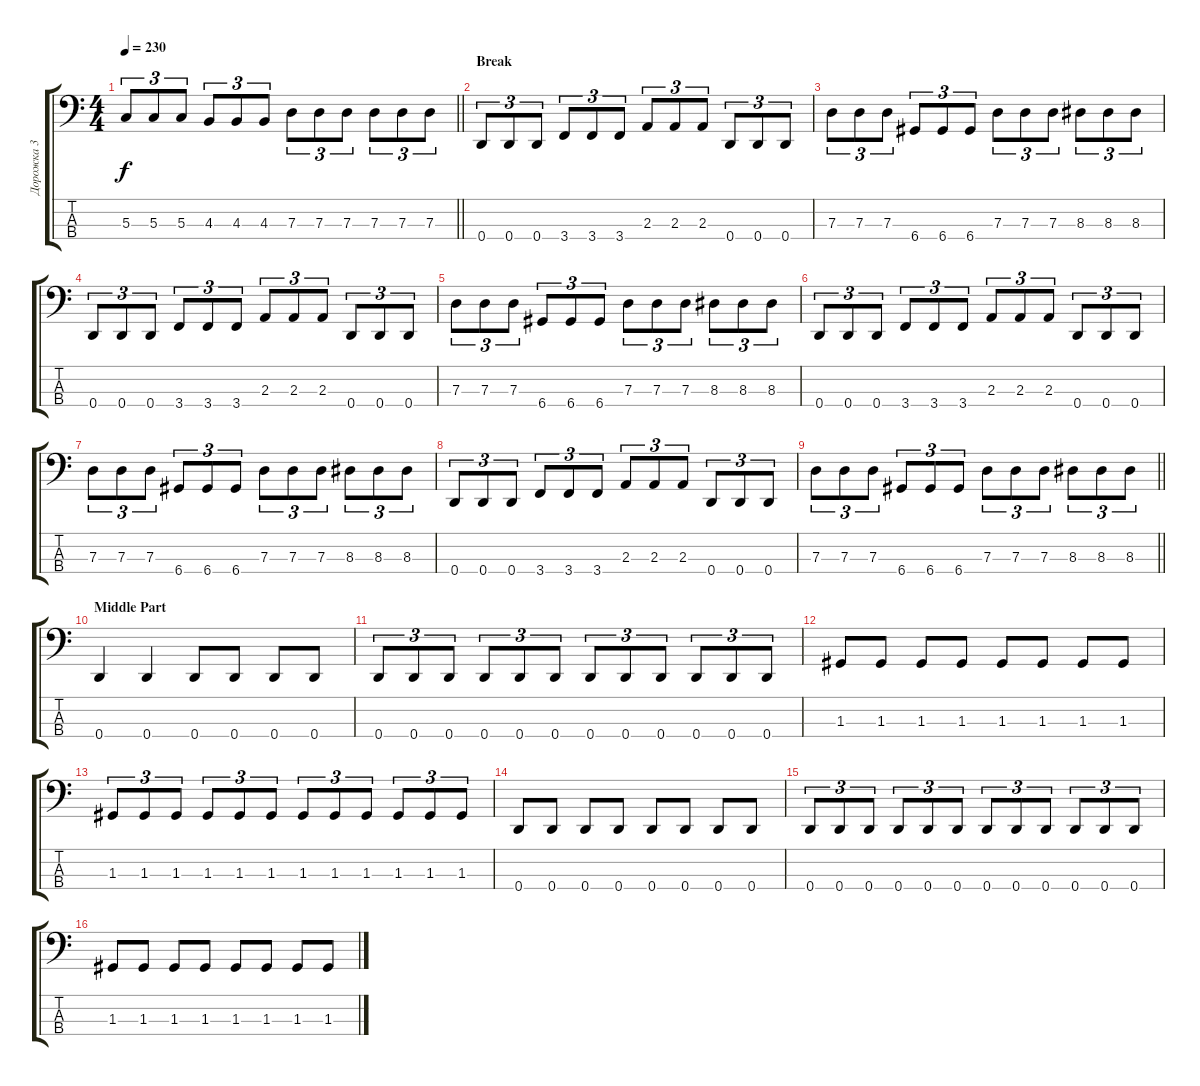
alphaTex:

\track ("Дорожка 3" "Дорожка 3") {instrument electricbasspick}
\staff {score tabs}
\tuning (F2 C2 G1 D1) {hide}
\ts (4 4)
\tempo 230
\clef f4
\barLineRight lightlight
\ks c
5.3.8{tu (3 2) dy f} 5.3.8{tu (3 2)} 5.3.8{tu (3 2)} 4.3.8{tu (3 2)} 4.3.8{tu (3 2)} 4.3.8{tu (3 2)} 7.3.8{tu (3 2)} 7.3.8{tu (3 2)} 7.3.8{tu (3 2)} 7.3.8{tu (3 2)} 7.3.8{tu (3 2)} 7.3.8{tu (3 2)} |
\section ("" "Break")
0.4.8{tu (3 2)} 0.4.8{tu (3 2)} 0.4.8{tu (3 2)} 3.4.8{tu (3 2)} 3.4.8{tu (3 2)} 3.4.8{tu (3 2)} 2.3.8{tu (3 2)} 2.3.8{tu (3 2)} 2.3.8{tu (3 2)} 0.4.8{tu (3 2)} 0.4.8{tu (3 2)} 0.4.8{tu (3 2)} |
7.3.8{tu (3 2)} 7.3.8{tu (3 2)} 7.3.8{tu (3 2)} 6.4.8{tu (3 2)} 6.4.8{tu (3 2)} 6.4.8{tu (3 2)} 7.3.8{tu (3 2)} 7.3.8{tu (3 2)} 7.3.8{tu (3 2)} 8.3.8{tu (3 2)} 8.3.8{tu (3 2)} 8.3.8{tu (3 2)} |
0.4.8{tu (3 2)} 0.4.8{tu (3 2)} 0.4.8{tu (3 2)} 3.4.8{tu (3 2)} 3.4.8{tu (3 2)} 3.4.8{tu (3 2)} 2.3.8{tu (3 2)} 2.3.8{tu (3 2)} 2.3.8{tu (3 2)} 0.4.8{tu (3 2)} 0.4.8{tu (3 2)} 0.4.8{tu (3 2)} |
7.3.8{tu (3 2)} 7.3.8{tu (3 2)} 7.3.8{tu (3 2)} 6.4.8{tu (3 2)} 6.4.8{tu (3 2)} 6.4.8{tu (3 2)} 7.3.8{tu (3 2)} 7.3.8{tu (3 2)} 7.3.8{tu (3 2)} 8.3.8{tu (3 2)} 8.3.8{tu (3 2)} 8.3.8{tu (3 2)} |
0.4.8{tu (3 2)} 0.4.8{tu (3 2)} 0.4.8{tu (3 2)} 3.4.8{tu (3 2)} 3.4.8{tu (3 2)} 3.4.8{tu (3 2)} 2.3.8{tu (3 2)} 2.3.8{tu (3 2)} 2.3.8{tu (3 2)} 0.4.8{tu (3 2)} 0.4.8{tu (3 2)} 0.4.8{tu (3 2)} |
7.3.8{tu (3 2)} 7.3.8{tu (3 2)} 7.3.8{tu (3 2)} 6.4.8{tu (3 2)} 6.4.8{tu (3 2)} 6.4.8{tu (3 2)} 7.3.8{tu (3 2)} 7.3.8{tu (3 2)} 7.3.8{tu (3 2)} 8.3.8{tu (3 2)} 8.3.8{tu (3 2)} 8.3.8{tu (3 2)} |
0.4.8{tu (3 2)} 0.4.8{tu (3 2)} 0.4.8{tu (3 2)} 3.4.8{tu (3 2)} 3.4.8{tu (3 2)} 3.4.8{tu (3 2)} 2.3.8{tu (3 2)} 2.3.8{tu (3 2)} 2.3.8{tu (3 2)} 0.4.8{tu (3 2)} 0.4.8{tu (3 2)} 0.4.8{tu (3 2)} |
\barLineRight lightlight
7.3.8{tu (3 2)} 7.3.8{tu (3 2)} 7.3.8{tu (3 2)} 6.4.8{tu (3 2)} 6.4.8{tu (3 2)} 6.4.8{tu (3 2)} 7.3.8{tu (3 2)} 7.3.8{tu (3 2)} 7.3.8{tu (3 2)} 8.3.8{tu (3 2)} 8.3.8{tu (3 2)} 8.3.8{tu (3 2)} |
\section ("" "Middle Part")
0.4.4 0.4.4 0.4.8 0.4.8 0.4.8 0.4.8 |
0.4.8{tu (3 2)} 0.4.8{tu (3 2)} 0.4.8{tu (3 2)} 0.4.8{tu (3 2)} 0.4.8{tu (3 2)} 0.4.8{tu (3 2)} 0.4.8{tu (3 2)} 0.4.8{tu (3 2)} 0.4.8{tu (3 2)} 0.4.8{tu (3 2)} 0.4.8{tu (3 2)} 0.4.8{tu (3 2)} |
1.3.8 1.3.8 1.3.8 1.3.8 1.3.8 1.3.8 1.3.8 1.3.8 |
1.3.8{tu (3 2)} 1.3.8{tu (3 2)} 1.3.8{tu (3 2)} 1.3.8{tu (3 2)} 1.3.8{tu (3 2)} 1.3.8{tu (3 2)} 1.3.8{tu (3 2)} 1.3.8{tu (3 2)} 1.3.8{tu (3 2)} 1.3.8{tu (3 2)} 1.3.8{tu (3 2)} 1.3.8{tu (3 2)} |
0.4.8 0.4.8 0.4.8 0.4.8 0.4.8 0.4.8 0.4.8 0.4.8 |
0.4.8{tu (3 2)} 0.4.8{tu (3 2)} 0.4.8{tu (3 2)} 0.4.8{tu (3 2)} 0.4.8{tu (3 2)} 0.4.8{tu (3 2)} 0.4.8{tu (3 2)} 0.4.8{tu (3 2)} 0.4.8{tu (3 2)} 0.4.8{tu (3 2)} 0.4.8{tu (3 2)} 0.4.8{tu (3 2)} |
1.3.8 1.3.8 1.3.8 1.3.8 1.3.8 1.3.8 1.3.8 1.3.8
